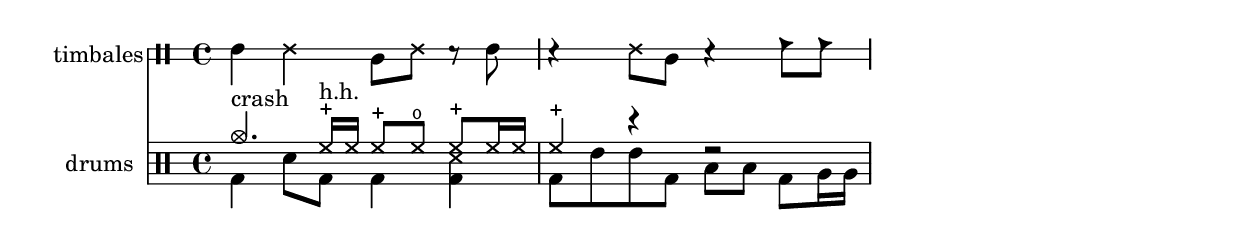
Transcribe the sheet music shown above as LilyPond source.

%% Do not edit this file; it is automatically
%% generated from LSR http://lsr.dsi.unimi.it
%% This file is in the public domain.
\version "2.13.16"

\header {
  lsrtags = "rhythms, percussion"

%% Translation of GIT committish: 1d589aa04c20d7711bf662618adbdd6d445db29d
  texidoces = "
Mediante la utilización de las potentes herramientas preconfiguradas
como la función @code{\\drummode} y el contexto @code{DrumStaff}, la
introducción de partes para percusión es muy fácil: las percusiones se
sitúan en sus propias posiciones de pentagrama (con una clave
especial) y tienen las cabezas correspondientes al instrumento.  Es
posible añadir un símbolo adicional a la percusión o reducir el número
de líneas.

"
  doctitlees = "Escritura de partes de percusión"

%% Translation of GIT committish: 9a65042d49324f2e3dff18c4b0858def81232eea
  texidocfr = "
Grâce à la puissance des outils préconfigurés tels que la fonction
@code{\\drummode} et le contexte @code{DrumStaff}, la saisie de
parties pour percussions est extrêmement simplifiée : chaque composant
d'une batterie trouve sa place sur une portée dédiée (avec une clef
spécifique) et les têtes de note sont spécifiques à chaque élément.
Il est également possible d'affecter un symbole particulier à chaque
élément, tout comme de restreindre le nombre de lignes de la portée.

"

  doctitlefr = "Ajout de parties de batterie"


  texidoc = "
Using the powerful pre-configured tools such as the @code{\\drummode}
function and the @code{DrumStaff} context, inputting drum parts is
quite easy: drums are placed at their own staff positions (with a
special clef symbol) and have note heads according to the drum.
Attaching an extra symbol to the drum or restricting the number of
lines is possible.

"
  doctitle = "Adding drum parts"
} % begin verbatim

drh = \drummode { cymc4.^"crash" hhc16^"h.h." hh hhc8 hho hhc8 hh16 hh hhc4 r4 r2 }
drl = \drummode { bd4 sn8 bd bd4 << bd ss >>  bd8 tommh tommh bd toml toml bd tomfh16 tomfh }
timb = \drummode { timh4 ssh timl8 ssh r timh r4 ssh8 timl r4 cb8 cb }

\score {
  <<
    \new DrumStaff \with {
      drumStyleTable = #timbales-style
      \override StaffSymbol #'line-count = #2
      \override BarLine #'bar-size = #2
    } <<
      \set Staff.instrumentName = #"timbales"
      \timb
    >>
    \new DrumStaff <<
      \set Staff.instrumentName = #"drums"
      \new DrumVoice { \stemUp \drh }
      \new DrumVoice { \stemDown \drl }
    >>
  >>
  \layout { }
  \midi {
    \context {
      \Score
      tempoWholesPerMinute = #(ly:make-moment 120 4)
    }
  }
}

